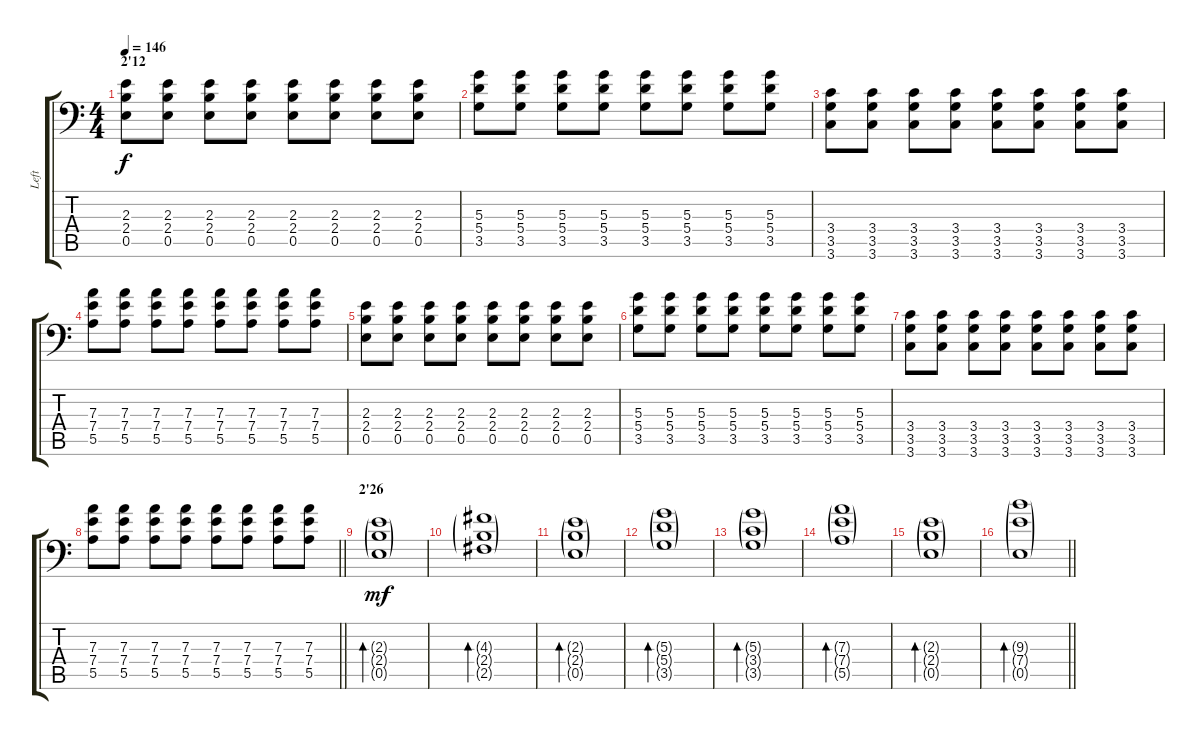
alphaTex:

\track ("Left" "Left") {instrument distortionguitar}
\staff {score tabs}
\tuning (B3 Gb3 D3 A2 E2 A1) {hide}
\ts (4 4)
\section ("" "2'12")
\tempo 146
\clef f4
\ks c
(2.3 2.4 0.5).8{dy f} (2.3 2.4 0.5).8 (2.3 2.4 0.5).8 (2.3 2.4 0.5).8 (2.3 2.4 0.5).8 (2.3 2.4 0.5).8 (2.3 2.4 0.5).8 (2.3 2.4 0.5).8 |
(5.3 5.4 3.5).8 (5.3 5.4 3.5).8 (5.3 5.4 3.5).8 (5.3 5.4 3.5).8 (5.3 5.4 3.5).8 (5.3 5.4 3.5).8 (5.3 5.4 3.5).8 (5.3 5.4 3.5).8 |
(3.4 3.5 3.6).8 (3.4 3.5 3.6).8 (3.4 3.5 3.6).8 (3.4 3.5 3.6).8 (3.4 3.5 3.6).8 (3.4 3.5 3.6).8 (3.4 3.5 3.6).8 (3.4 3.5 3.6).8 |
(7.3 7.4 5.5).8 (7.3 7.4 5.5).8 (7.3 7.4 5.5).8 (7.3 7.4 5.5).8 (7.3 7.4 5.5).8 (7.3 7.4 5.5).8 (7.3 7.4 5.5).8 (7.3 7.4 5.5).8 |
(2.3 2.4 0.5).8 (2.3 2.4 0.5).8 (2.3 2.4 0.5).8 (2.3 2.4 0.5).8 (2.3 2.4 0.5).8 (2.3 2.4 0.5).8 (2.3 2.4 0.5).8 (2.3 2.4 0.5).8 |
(5.3 5.4 3.5).8 (5.3 5.4 3.5).8 (5.3 5.4 3.5).8 (5.3 5.4 3.5).8 (5.3 5.4 3.5).8 (5.3 5.4 3.5).8 (5.3 5.4 3.5).8 (5.3 5.4 3.5).8 |
(3.4 3.5 3.6).8 (3.4 3.5 3.6).8 (3.4 3.5 3.6).8 (3.4 3.5 3.6).8 (3.4 3.5 3.6).8 (3.4 3.5 3.6).8 (3.4 3.5 3.6).8 (3.4 3.5 3.6).8 |
\barLineRight lightlight
(7.3 7.4 5.5).8 (7.3 7.4 5.5).8 (7.3 7.4 5.5).8 (7.3 7.4 5.5).8 (7.3 7.4 5.5).8 (7.3 7.4 5.5).8 (7.3 7.4 5.5).8 (7.3 7.4 5.5).8 |
\section ("" "2'26")
(2.3{g} 2.4{g} 0.5{g}).1{bd 120 dy mf} |
(4.3{g} 2.4{g} 2.5{g}).1{bd 120} |
(2.3{g} 2.4{g} 0.5{g}).1{bd 60} |
(5.3{g} 5.4{g} 3.5{g}).1{bd 120} |
(5.3{g} 3.4{g} 3.5{g}).1{bd 60} |
(7.3{g} 7.4{g} 5.5{g}).1{bd 120} |
(2.3{g} 2.4{g} 0.5{g}).1{bd 60} |
\barLineRight lightlight
(9.3{g} 7.4{g} 0.5{g}).1{bd 60}
